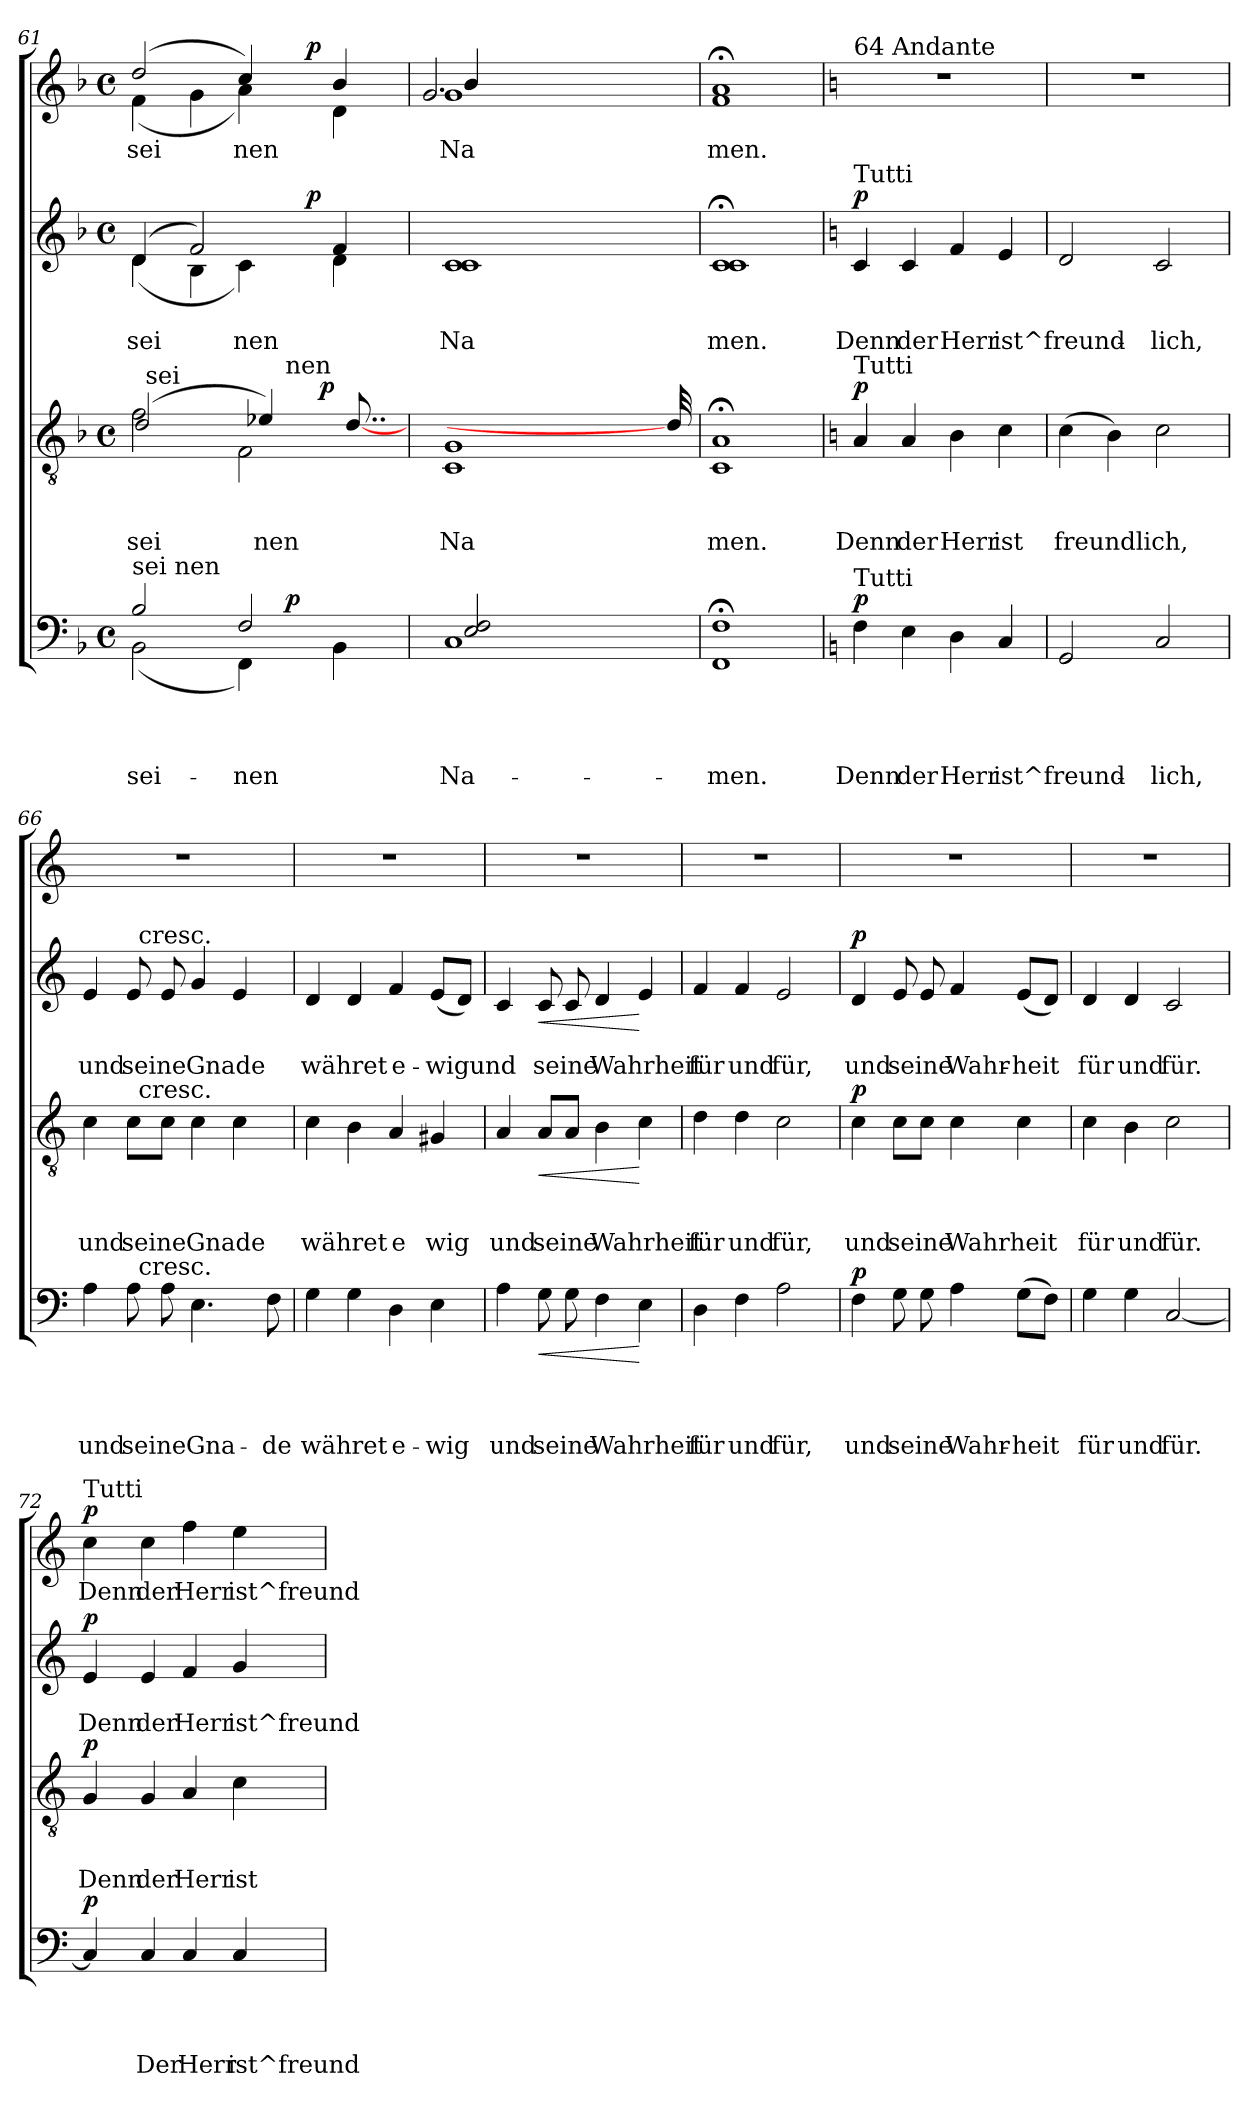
**kern	**text	**text	**text	**text	**dynam	**kern	**text	**text	**text	**dynam	**kern	**text	**text	**dynam	**kern	**text	**dynam
*part4	*part4	*part4	*part4	*part4	*part4	*part3	*part3	*part3	*part3	*part3	*part2	*part2	*part2	*part2	*part1	*part1	*part1
*staff4	*staff4	*staff4	*staff4	*staff4	*staff4	*staff3	*staff3	*staff3	*staff3	*staff3	*staff2	*staff2	*staff2	*staff2	*staff1	*staff1	*staff1
*clefF4	*	*	*	*	*	*clefGv2	*	*	*	*	*clefG2	*	*	*	*clefG2	*	*
*k[b-]	*	*	*	*	*	*k[b-]	*	*	*	*	*k[b-]	*	*	*	*k[b-]	*	*
*F:	*	*	*	*	*	*F:	*	*	*	*	*F:	*	*	*	*F:	*	*
*M4/4	*	*	*	*	*	*M4/4	*	*	*	*	*M4/4	*	*	*	*M4/4	*	*
*met(c)	*	*	*	*	*	*met(c)	*	*	*	*	*met(c)	*	*	*	*met(c)	*	*
=61	=61	=61	=61	=61	=61	=61	=61	=61	=61	=61	=61	=61	=61	=61	=61	=61	=61
*^	*	*	*	*	*	*	*	*	*	*	*	*	*	*	*	*	*
!LO:TX:a:t=sei nen	!	!	!	!	!	!	!	!	!	!	!	!	!	!	!	!	!	!
!	!	!	!	!	!LO:LY:b	!	!	!	!	!LO:LY:b	!	!	!	!LO:LY:b	!	!	!LO:LY:b	!
*	*^	*	*	*	*	*	*^	*	*	*	*	*^	*	*	*	*^	*	*
*	*	*	*	*	*	*	*	*	*^	*	*	*	*	*	*^	*	*	*	*	*^	*	*
*	*	*	*	*	*	*	*	*	*	*^	*	*	*	*	*	*	*	*	*	*	*	*	*	*	*
2B-/	(<2BB-\	2ryy	.	.	.	sei-	.	32ryy	2f\	(2d/	32ryy	.	.	sei	.	(4d/	(<4d\	4ryy	.	sei	.	(2dd/	(<4f\	2ryy	sei	.
!	!	!	!	!	!	!	!	!LO:TX:a:t=sei	!	!	!	!	!	!	!	!	!	!	!	!	!	!	!	!	!	!
.	.	.	.	.	.	.	.	2ryy	.	.	2ryy	.	.	.	.	.	.	.	.	.	.	.	.	.	.	.
.	.	.	.	.	.	.	.	.	.	.	.	.	.	.	.	2f/)	4..ryy	4B-\	.	.	.	.	4g\	.	.	.
!	!	!	!	!	!	!LO:LY:b	!	!	!	!	!	!	!	!	!	!	!	!	!	!LO:LY:b	!	!	!	!	!LO:LY:b	!
2F/	8ryy	4FF\)	.	.	.	-nen	.	.	2F\	8ryy	.	.	.	.	.	.	.	4c\)	.	nen	.	4cc/)	8.ryy	4a\)	nen	.
!	!	!	!	!	!	!	!	!	!	!	!	!	!	!LO:LY:b	!	!	!	!	!	!	!	!	!	!	!	!
.	.	.	.	.	.	.	.	4...ryy	.	.	4e-X/)	.	.	nen	.	.	.	.	.	.	.	.	.	.	.	.
!	!	!	!	!	!	!	!	!	!	!LO:TX:a:t=nen	!	!	!	!	!	!	!	!	!	!	!	!	!	!	!	!
!	!	!	!	!	!	!	!LO:DY:a	!	!	!	!	!	!	!	!	!	!	!	!	!	!	!	!	!	!	!
.	4.ryy	.	.	.	.	.	p	.	.	16.ryy	.	.	.	.	.	.	.	.	.	.	.	.	.	.	.	.
!	!	!	!	!	!	!	!	!	!	!	!	!	!	!	!	!	!	!	!	!	!LO:DY:a	!	!	!	!	!LO:DY:a
.	.	.	.	.	.	.	.	.	.	.	.	.	.	.	.	.	4ryy	.	.	.	p	.	4ryy	.	.	p
!	!	!	!	!	!	!	!	!	!	!	!	!	!	!	!LO:DY:a	!	!	!	!	!	!	!	!	!	!	!
.	.	.	.	.	.	.	.	.	.	4ryy	.	.	.	.	p	.	.	.	.	.	.	.	.	.	.	.
.	.	4BB-\	.	.	.	.	.	.	.	.	.	.	.	.	.	4d\	.	4f/	.	.	.	4d\	.	4b-/	.	.
.	.	.	.	.	.	.	.	.	.	.	[8..d/	.	.	.	.	.	.	.	.	.	.	.	.	.	.	.
.	.	.	.	.	.	.	.	.	.	.	.	.	.	.	.	.	16ryy	.	.	.	.	.	16ryy	.	.	.
.	.	.	.	.	.	.	.	.	.	32ryy	.	.	.	.	.	.	.	.	.	.	.	.	.	.	.	.
*	*v	*v	*	*	*	*	*	*	*	*	*	*	*	*	*	*v	*v	*v	*	*	*	*	*	*	*	*
*	*	*	*	*	*	*	*	*	*v	*v	*	*	*	*	*	*	*	*	*	*	*	*	*
=62	=62	=62	=62	=62	=62	=62	=62	=62	=62	=62	=62	=62	=62	=62	=62	=62	=62	=62	=62	=62	=62	=62
!	!	!	!	!	!LO:LY:b	!	!	!	!	!	!	!LO:LY:b	!	!	!	!LO:LY:b	!	!	!	!	!LO:LY:b	!
*	*	*	*	*	*	*	*v	*v	*v	*	*	*	*	*	*	*	*	*	*	*	*	*
1C	(2E/ 2F/	.	.	.	Na-	.	1C 1G	.	.	Na	.	1c 1c	.	Na	.	(>1g	2.g/	4b-/)	Na	.
.	.	.	.	.	.	.	.	.	.	.	.	.	.	.	.	.	.	32ryy	.	.
.	.	.	.	.	.	.	.	.	.	.	.	.	.	.	.	.	.	2.ryy	.	.
.	32ryy	.	.	.	.	.	.	.	.	.	.	.	.	.	.	.	.	.	.	.
.	2ryy	.	.	.	.	.	.	.	.	.	.	.	.	.	.	.	.	.	.	.
.	.	.	.	.	.	.	.	.	.	.	.	.	.	.	.	.	32ryy	.	.	.
.	.	.	.	.	.	.	.	.	.	.	.	.	.	.	.	.	4ryy	.	.	.
32ryy	.	.	.	.	.	.	32d/]	.	.	.	.	32ryy	.	.	.	32ryy	.	.	.	.
*v	*v	*	*	*	*	*	*	*	*	*	*	*	*	*	*	*v	*v	*v	*	*
=63	=63	=63	=63	=63	=63	=63	=63	=63	=63	=63	=63	=63	=63	=63	=63	=63	=63
!	!	!	!	!LO:LY:b	!	!	!	!	!LO:LY:b	!	!	!	!LO:LY:b	!	!	!LO:LY:b	!
1FF; 1F;	.	.	.	-men.	.	1C; 1A;	.	.	men.	.	1c; 1c;	.	men.	.	1f; 1a;	men.	.
!!LO:LB:g=z
=64	=64	=64	=64	=64	=64	=64	=64	=64	=64	=64	=64	=64	=64	=64	=64	=64	=64
*k[]	*	*	*	*	*	*k[]	*	*	*	*	*k[]	*	*	*	*k[]	*	*
*C:	*	*	*	*	*	*C:	*	*	*	*	*C:	*	*	*	*C:	*	*
!	!	!	!	!	!	!	!	!	!	!	!	!	!	!	!LO:TX:a:t=64 Andante	!	!
!	!	!	!	!	!	!	!	!	!	!	!LO:TX:a:t=Tutti	!	!	!	!	!	!
!	!	!	!	!	!	!LO:TX:a:t=Tutti	!	!	!	!	!	!	!	!	!	!	!
!LO:TX:a:t=Tutti	!	!	!	!	!	!	!	!	!	!	!	!	!	!	!	!	!
!	!	!	!	!LO:LY:b	!LO:DY:a	!	!	!	!LO:LY:b	!LO:DY:a	!	!	!LO:LY:b	!LO:DY:a	!	!	!
4F\	.	.	.	Denn	p	4A/	.	.	Denn	p	4c/	.	Denn	p	1r	.	.
!	!	!	!	!LO:LY:b	!	!	!	!	!LO:LY:b	!	!	!	!LO:LY:b	!	!	!	!
4E\	.	.	.	der	.	4A/	.	.	der	.	4c/	.	der	.	.	.	.
!	!	!	!	!LO:LY:b	!	!	!	!	!LO:LY:b	!	!	!	!LO:LY:b	!	!	!	!
4D\	.	.	.	Herr	.	4B\	.	.	Herr	.	4f/	.	Herr	.	.	.	.
!	!	!	!	!LO:LY:b	!	!	!	!	!LO:LY:b	!	!	!	!LO:LY:b	!	!	!	!
4C/	.	.	.	ist^freund-	.	4c\	.	.	ist	.	4e/	.	ist^freund-	.	.	.	.
=65	=65	=65	=65	=65	=65	=65	=65	=65	=65	=65	=65	=65	=65	=65	=65	=65	=65
!	!	!	!	!	!	!	!	!	!LO:LY:b	!	!	!	!	!	!	!	!
2GG/	.	.	.	.	.	(>4c\	.	.	freundlich,	.	2d/	.	.	.	1r	.	.
.	.	.	.	.	.	4B\)	.	.	.	.	.	.	.	.	.	.	.
!	!	!	!	!LO:LY:b	!	!	!	!	!	!	!	!	!LO:LY:b	!	!	!	!
2C/	.	.	.	-lich,	.	2c\	.	.	.	.	2c/	.	-lich,	.	.	.	.
=66	=66	=66	=66	=66	=66	=66	=66	=66	=66	=66	=66	=66	=66	=66	=66	=66	=66
!	!	!	!	!LO:LY:b	!	!	!	!	!LO:LY:b	!	!	!	!LO:LY:b	!	!	!	!
*^	*	*	*	*	*	*^	*	*	*	*	*^	*	*	*	*	*	*
4A\	4ryy	.	.	.	und	.	4c\	4ryy	.	.	und	.	4e/	4ryy	.	und	.	1r	.	.
!	!	!	!	!	!LO:LY:b	!	!	!	!	!	!LO:LY:b	!	!	!	!	!LO:LY:b	!	!	!	!
8A\	32ryy	.	.	.	seine	.	8c\L	32ryy	.	.	seine	.	8e/	32ryy	.	seine	.	.	.	.
!	!	!	!	!	!	!	!	!	!	!	!	!	!	!LO:TX:a:t=cresc.	!	!	!	!	!	!
!	!	!	!	!	!	!	!	!LO:TX:a:t=cresc.	!	!	!	!	!	!	!	!	!	!	!	!
!	!LO:TX:a:t=cresc.	!	!	!	!	!	!	!	!	!	!	!	!	!	!	!	!	!	!	!
.	2ryy	.	.	.	.	.	.	2ryy	.	.	.	.	.	2ryy	.	.	.	.	.	.
8A\	.	.	.	.	.	.	8c\J	.	.	.	.	.	8e/	.	.	.	.	.	.	.
!	!	!	!	!	!LO:LY:b	!	!	!	!	!	!LO:LY:b	!	!	!	!	!LO:LY:b	!	!	!	!
4.E\	.	.	.	.	Gna-	.	4c\	.	.	.	Gnade	.	4g/	.	.	Gnade	.	.	.	.
.	.	.	.	.	.	.	4c\	.	.	.	.	.	4e/	.	.	.	.	.	.	.
.	8..ryy	.	.	.	.	.	.	8..ryy	.	.	.	.	.	8..ryy	.	.	.	.	.	.
!	!	!	!	!	!LO:LY:b	!	!	!	!	!	!	!	!	!	!	!	!	!	!	!
8F\	.	.	.	.	-de	.	.	.	.	.	.	.	.	.	.	.	.	.	.	.
=67	=67	=67	=67	=67	=67	=67	=67	=67	=67	=67	=67	=67	=67	=67	=67	=67	=67	=67	=67	=67
!	!	!	!	!	!LO:LY:b	!	!	!	!	!	!LO:LY:b	!	!	!	!	!LO:LY:b	!	!	!	!
*v	*v	*	*	*	*	*	*	*	*	*	*	*	*v	*v	*	*	*	*	*	*
*	*	*	*	*	*	*v	*v	*	*	*	*	*	*	*	*	*	*	*
4G\	.	.	.	währet	.	4c\	.	.	währet	.	4d/	.	währet	.	1r	.	.
4G\	.	.	.	.	.	4B\	.	.	.	.	4d/	.	.	.	.	.	.
!	!	!	!	!LO:LY:b	!	!	!	!	!LO:LY:b	!	!	!	!LO:LY:b	!	!	!	!
4D\	.	.	.	e-	.	4A/	.	.	e	.	4f/	.	e-	.	.	.	.
!	!	!	!	!LO:LY:b	!	!	!	!	!LO:LY:b	!	!	!	!LO:LY:b	!	!	!	!
4E\	.	.	.	-wig	.	4G#X/	.	.	wig	.	(<8e/L	.	-wigund	.	.	.	.
.	.	.	.	.	.	.	.	.	.	.	8d/J)	.	.	.	.	.	.
=68	=68	=68	=68	=68	=68	=68	=68	=68	=68	=68	=68	=68	=68	=68	=68	=68	=68
!	!	!	!	!LO:LY:b	!	!	!	!	!LO:LY:b	!	!	!	!	!	!	!	!
4A\	.	.	.	und	.	4A/	.	.	und	.	4c/	.	.	.	1r	.	.
!	!	!	!	!LO:LY:b	!LO:HP:b	!	!	!	!LO:LY:b	!LO:HP:b	!	!	!LO:LY:b	!LO:HP:b	!	!	!
8G\	.	.	.	seine	<	8A/L	.	.	seine	<	8c/	.	seine	<	.	.	.
8G\	.	.	.	.	.	8A/J	.	.	.	.	8c/	.	.	.	.	.	.
!	!	!	!	!LO:LY:b	!	!	!	!	!LO:LY:b	!	!	!	!LO:LY:b	!	!	!	!
4F\	.	.	.	Wahrheit	.	4B\	.	.	Wahrheit	.	4d/	.	Wahrheit	.	.	.	.
4E\	.	.	.	.	[	4c\	.	.	.	[	4e/	.	.	[	.	.	.
=69	=69	=69	=69	=69	=69	=69	=69	=69	=69	=69	=69	=69	=69	=69	=69	=69	=69
!	!	!	!	!LO:LY:b	!	!	!	!	!LO:LY:b	!	!	!	!LO:LY:b	!	!	!	!
4D\	.	.	.	für	.	4d\	.	.	für	.	4f/	.	für	.	1r	.	.
!	!	!	!	!LO:LY:b	!	!	!	!	!LO:LY:b	!	!	!	!LO:LY:b	!	!	!	!
4F\	.	.	.	und	.	4d\	.	.	und	.	4f/	.	und	.	.	.	.
!	!	!	!	!LO:LY:b	!	!	!	!	!LO:LY:b	!	!	!	!LO:LY:b	!	!	!	!
2A\	.	.	.	für,	.	2c\	.	.	für,	.	2e/	.	für,	.	.	.	.
=70	=70	=70	=70	=70	=70	=70	=70	=70	=70	=70	=70	=70	=70	=70	=70	=70	=70
!	!	!	!	!LO:LY:b	!LO:DY:a	!	!	!	!LO:LY:b	!LO:DY:a	!	!	!LO:LY:b	!LO:DY:a	!	!	!
4F\	.	.	.	und	p	4c\	.	.	und	p	4d/	.	und	p	1r	.	.
!	!	!	!	!LO:LY:b	!	!	!	!	!LO:LY:b	!	!	!	!LO:LY:b	!	!	!	!
8G\	.	.	.	seine	.	8c\L	.	.	seine	.	8e/	.	seine	.	.	.	.
8G\	.	.	.	.	.	8c\J	.	.	.	.	8e/	.	.	.	.	.	.
!	!	!	!	!LO:LY:b	!	!	!	!	!LO:LY:b	!	!	!	!LO:LY:b	!	!	!	!
4A\	.	.	.	Wahr-	.	4c\	.	.	Wahrheit	.	4f/	.	Wahr-	.	.	.	.
!	!	!	!	!LO:LY:b	!	!	!	!	!	!	!	!	!LO:LY:b	!	!	!	!
(>8G\L	.	.	.	-heit	.	4c\	.	.	.	.	(<8e/L	.	-heit	.	.	.	.
8F\J)	.	.	.	.	.	.	.	.	.	.	8d/J)	.	.	.	.	.	.
!!LO:PB:g=z
=71	=71	=71	=71	=71	=71	=71	=71	=71	=71	=71	=71	=71	=71	=71	=71	=71	=71
!	!	!	!	!LO:LY:b	!	!	!	!	!LO:LY:b	!	!	!	!LO:LY:b	!	!	!	!
4G\	.	.	.	für	.	4c\	.	.	für	.	4d/	.	für	.	1r	.	.
!	!	!	!	!LO:LY:b	!	!	!	!	!LO:LY:b	!	!	!	!LO:LY:b	!	!	!	!
4G\	.	.	.	und	.	4B\	.	.	und	.	4d/	.	und	.	.	.	.
!	!	!	!	!LO:LY:b	!	!	!	!	!LO:LY:b	!	!	!	!LO:LY:b	!	!	!	!
[<2C/	.	.	.	für.	.	2c\	.	.	für.	.	2c/	.	für.	.	.	.	.
=72	=72	=72	=72	=72	=72	=72	=72	=72	=72	=72	=72	=72	=72	=72	=72	=72	=72
!	!	!	!	!	!	!	!	!	!	!	!	!	!	!	!LO:TX:a:t=Tutti	!	!
!	!	!	!	!	!LO:DY:a	!	!	!	!LO:LY:b	!LO:DY:a	!	!	!LO:LY:b	!LO:DY:a	!	!LO:LY:b	!LO:DY:a
4C/]	.	.	.	.	p	4G/	.	.	Denn	p	4e/	.	Denn	p	4cc\	Denn	p
!	!	!	!	!LO:LY:b	!	!	!	!	!LO:LY:b	!	!	!	!LO:LY:b	!	!	!LO:LY:b	!
4C/	.	.	.	Der	.	4G/	.	.	der	.	4e/	.	der	.	4cc\	der	.
!	!	!	!	!LO:LY:b	!	!	!	!	!LO:LY:b	!	!	!	!LO:LY:b	!	!	!LO:LY:b	!
4C/	.	.	.	Herr	.	4A/	.	.	Herr	.	4f/	.	Herr	.	4ff\	Herr	.
!	!	!	!	!LO:LY:b	!	!	!	!	!LO:LY:b	!	!	!	!LO:LY:b	!	!	!LO:LY:b	!
4C/	.	.	.	ist^freund	.	4c\	.	.	ist	.	4g/	.	ist^freund-	.	4ee\	ist^freund	.
=	=	=	=	=	=	=	=	=	=	=	=	=	=	=	=	=	=
*-	*-	*-	*-	*-	*-	*-	*-	*-	*-	*-	*-	*-	*-	*-	*-	*-	*-
